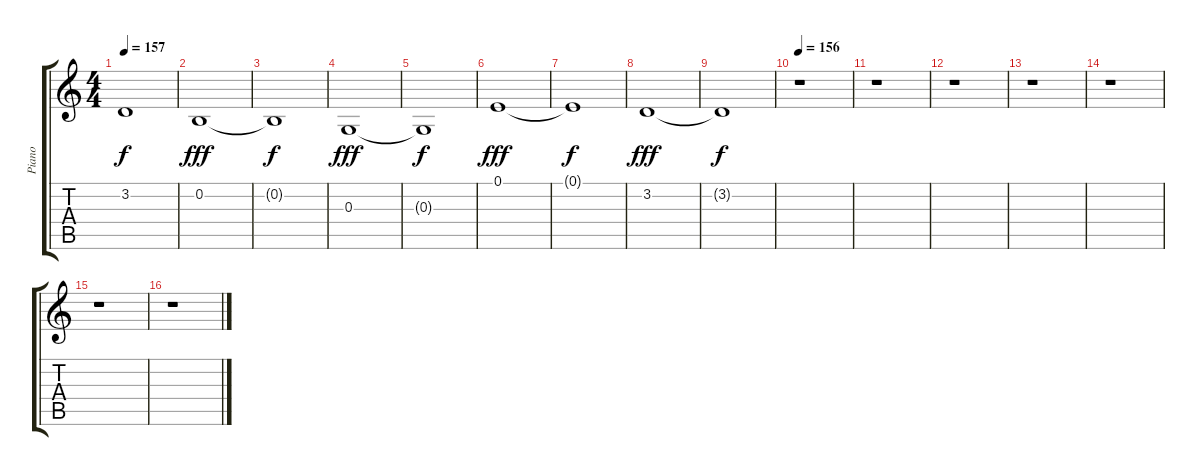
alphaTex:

\track ("Piano" "Piano") {instrument acousticgrandpiano}
\staff {score tabs}
\tuning (E4 B3 G3 D3 A2 E2) {hide}
\ts (4 4)
\tempo 157
\clef g2
\ks c
3.2{t}.1{dy f} |
0.2.1{dy fff} |
0.2{t}.1{dy f} |
0.3.1{dy fff} |
0.3{t}.1{dy f} |
0.1.1{dy fff} |
0.1{t}.1{dy f} |
3.2.1{dy fff} |
3.2{t}.1{dy f} |
\tempo 156
r.1 |
r.1 |
r.1 |
r.1 |
r.1 |
r.1 |
r.1
